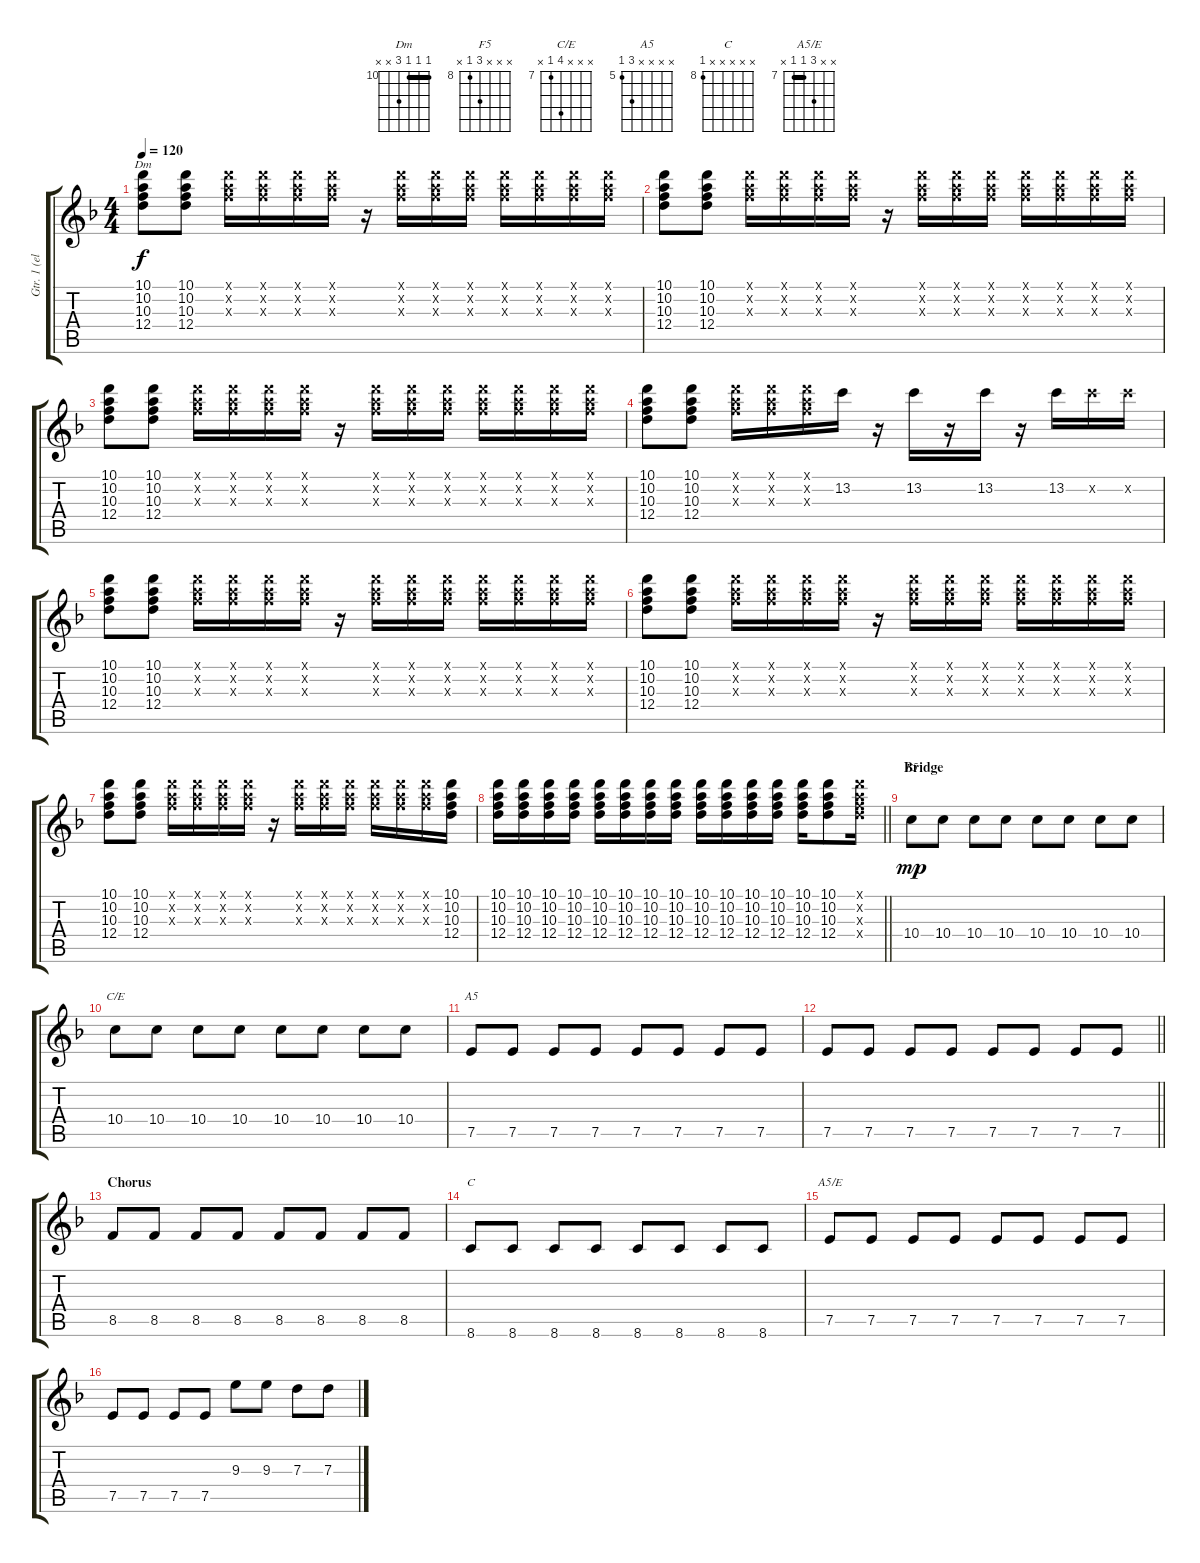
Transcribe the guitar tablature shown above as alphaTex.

\track ("Gtr. 1 (elec.)" "Gtr. 1 (el") {instrument electricguitarjazz}
\staff {score tabs}
\tuning (E4 B3 G3 D3 A2 E2) {hide}
\chord ("Dm" 10 10 10 12 x x) {firstfret 10 barre 10}
\chord ("F5" x x x 10 8 x) {firstfret 8}
\chord ("C/E" x x x 10 7 x) {firstfret 7}
\chord ("A5" x x x x 7 5) {firstfret 5}
\chord ("C" x x x x x 8) {firstfret 8}
\chord ("A5/E" x x 9 7 7 x) {firstfret 7 barre 7}
\ts (4 4)
\tempo 120
\clef g2
\ks f
(10.1 10.2 10.3 12.4).8{ch "Dm" dy f} (10.1 10.2 10.3 12.4).8 (10.1{x} 10.2{x} 10.3{x}).16 (10.1{x} 10.2{x} 10.3{x}).16 (10.1{x} 10.2{x} 10.3{x}).16 (10.1{x} 10.2{x} 10.3{x}).16 r.16 (10.1{x} 10.2{x} 10.3{x}).16 (10.1{x} 10.2{x} 10.3{x}).16 (10.1{x} 10.2{x} 10.3{x}).16 (10.1{x} 10.2{x} 10.3{x}).16 (10.1{x} 10.2{x} 10.3{x}).16 (10.1{x} 10.2{x} 10.3{x}).16 (10.1{x} 10.2{x} 10.3{x}).16 |
(10.1 10.2 10.3 12.4).8 (10.1 10.2 10.3 12.4).8 (10.1{x} 10.2{x} 10.3{x}).16 (10.1{x} 10.2{x} 10.3{x}).16 (10.1{x} 10.2{x} 10.3{x}).16 (10.1{x} 10.2{x} 10.3{x}).16 r.16 (10.1{x} 10.2{x} 10.3{x}).16 (10.1{x} 10.2{x} 10.3{x}).16 (10.1{x} 10.2{x} 10.3{x}).16 (10.1{x} 10.2{x} 10.3{x}).16 (10.1{x} 10.2{x} 10.3{x}).16 (10.1{x} 10.2{x} 10.3{x}).16 (10.1{x} 10.2{x} 10.3{x}).16 |
(10.1 10.2 10.3 12.4).8 (10.1 10.2 10.3 12.4).8 (10.1{x} 10.2{x} 10.3{x}).16 (10.1{x} 10.2{x} 10.3{x}).16 (10.1{x} 10.2{x} 10.3{x}).16 (10.1{x} 10.2{x} 10.3{x}).16 r.16 (10.1{x} 10.2{x} 10.3{x}).16 (10.1{x} 10.2{x} 10.3{x}).16 (10.1{x} 10.2{x} 10.3{x}).16 (10.1{x} 10.2{x} 10.3{x}).16 (10.1{x} 10.2{x} 10.3{x}).16 (10.1{x} 10.2{x} 10.3{x}).16 (10.1{x} 10.2{x} 10.3{x}).16 |
(10.1 10.2 10.3 12.4).8 (10.1 10.2 10.3 12.4).8 (10.1{x} 10.2{x} 10.3{x}).16 (10.1{x} 10.2{x} 10.3{x}).16 (10.1{x} 10.2{x} 10.3{x}).16 13.2.16 r.16 13.2.16 r.16 13.2.16 r.16 13.2.16 13.2{x}.16 13.2{x}.16 |
(10.1 10.2 10.3 12.4).8 (10.1 10.2 10.3 12.4).8 (10.1{x} 10.2{x} 10.3{x}).16 (10.1{x} 10.2{x} 10.3{x}).16 (10.1{x} 10.2{x} 10.3{x}).16 (10.1{x} 10.2{x} 10.3{x}).16 r.16 (10.1{x} 10.2{x} 10.3{x}).16 (10.1{x} 10.2{x} 10.3{x}).16 (10.1{x} 10.2{x} 10.3{x}).16 (10.1{x} 10.2{x} 10.3{x}).16 (10.1{x} 10.2{x} 10.3{x}).16 (10.1{x} 10.2{x} 10.3{x}).16 (10.1{x} 10.2{x} 10.3{x}).16 |
(10.1 10.2 10.3 12.4).8 (10.1 10.2 10.3 12.4).8 (10.1{x} 10.2{x} 10.3{x}).16 (10.1{x} 10.2{x} 10.3{x}).16 (10.1{x} 10.2{x} 10.3{x}).16 (10.1{x} 10.2{x} 10.3{x}).16 r.16 (10.1{x} 10.2{x} 10.3{x}).16 (10.1{x} 10.2{x} 10.3{x}).16 (10.1{x} 10.2{x} 10.3{x}).16 (10.1{x} 10.2{x} 10.3{x}).16 (10.1{x} 10.2{x} 10.3{x}).16 (10.1{x} 10.2{x} 10.3{x}).16 (10.1{x} 10.2{x} 10.3{x}).16 |
(10.1 10.2 10.3 12.4).8 (10.1 10.2 10.3 12.4).8 (10.1{x} 10.2{x} 10.3{x}).16 (10.1{x} 10.2{x} 10.3{x}).16 (10.1{x} 10.2{x} 10.3{x}).16 (10.1{x} 10.2{x} 10.3{x}).16 r.16 (10.1{x} 10.2{x} 10.3{x}).16 (10.1{x} 10.2{x} 10.3{x}).16 (10.1{x} 10.2{x} 10.3{x}).16 (10.1{x} 10.2{x} 10.3{x}).16 (10.1{x} 10.2{x} 10.3{x}).16 (10.1{x} 10.2{x} 10.3{x}).16 (10.1 10.2 10.3 12.4).16 |
\barLineRight lightlight
(10.1 10.2 10.3 12.4).16 (10.1 10.2 10.3 12.4).16 (10.1 10.2 10.3 12.4).16 (10.1 10.2 10.3 12.4).16 (10.1 10.2 10.3 12.4).16 (10.1 10.2 10.3 12.4).16 (10.1 10.2 10.3 12.4).16 (10.1 10.2 10.3 12.4).16 (10.1 10.2 10.3 12.4).16 (10.1 10.2 10.3 12.4).16 (10.1 10.2 10.3 12.4).16 (10.1 10.2 10.3 12.4).16 (10.1 10.2 10.3 12.4).16 (10.1 10.2 10.3 12.4).8 (10.1{x} 10.2{x} 10.3{x} 12.4{x}).16 |
\section ("" "Bridge")
10.4.8{ch "F5" dy mp instrument electricguitarjazz} 10.4.8 10.4.8 10.4.8 10.4.8 10.4.8 10.4.8 10.4.8 |
10.4.8{ch "C/E"} 10.4.8 10.4.8 10.4.8 10.4.8 10.4.8 10.4.8 10.4.8 |
7.5.8{ch "A5"} 7.5.8 7.5.8 7.5.8 7.5.8 7.5.8 7.5.8 7.5.8 |
\barLineRight lightlight
7.5.8 7.5.8 7.5.8 7.5.8 7.5.8 7.5.8 7.5.8 7.5.8 |
\section ("" "Chorus")
8.5.8 8.5.8 8.5.8 8.5.8 8.5.8 8.5.8 8.5.8 8.5.8 |
8.6.8{ch "C"} 8.6.8 8.6.8 8.6.8 8.6.8 8.6.8 8.6.8 8.6.8 |
7.5.8{ch "A5/E"} 7.5.8 7.5.8 7.5.8 7.5.8 7.5.8 7.5.8 7.5.8 |
7.5.8 7.5.8 7.5.8 7.5.8 9.3.8 9.3.8 7.3.8 7.3.8
